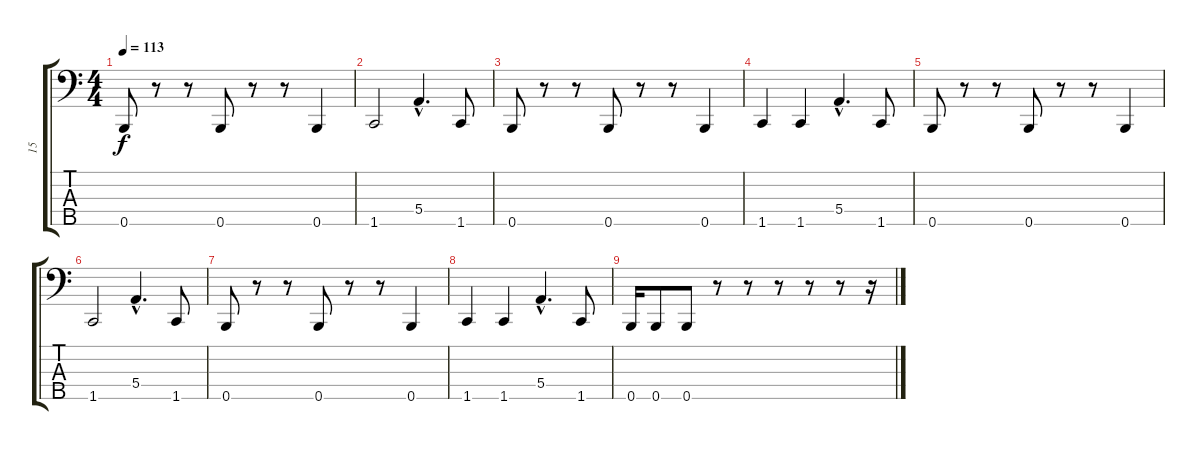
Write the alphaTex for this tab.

\track ("15" "15") {instrument electricbasspick}
\staff {score tabs}
\tuning (G2 D2 A1 E1 B0) {hide}
\ts (4 4)
\tempo 113
\clef f4
\ks c
0.5.8{dy f} r.8 r.8 0.5.8 r.8 r.8 0.5.4 |
1.5.2 5.4{hac}.4{d} 1.5.8 |
0.5.8 r.8 r.8 0.5.8 r.8 r.8 0.5.4 |
1.5.4 1.5.4 5.4{hac}.4{d} 1.5.8 |
0.5.8 r.8 r.8 0.5.8 r.8 r.8 0.5.4 |
1.5.2 5.4{hac}.4{d} 1.5.8 |
0.5.8 r.8 r.8 0.5.8 r.8 r.8 0.5.4 |
1.5.4 1.5.4 5.4{hac}.4{d} 1.5.8 |
0.5.16 0.5.8 0.5.8 r.8 r.8 r.8 r.8 r.8 r.16
